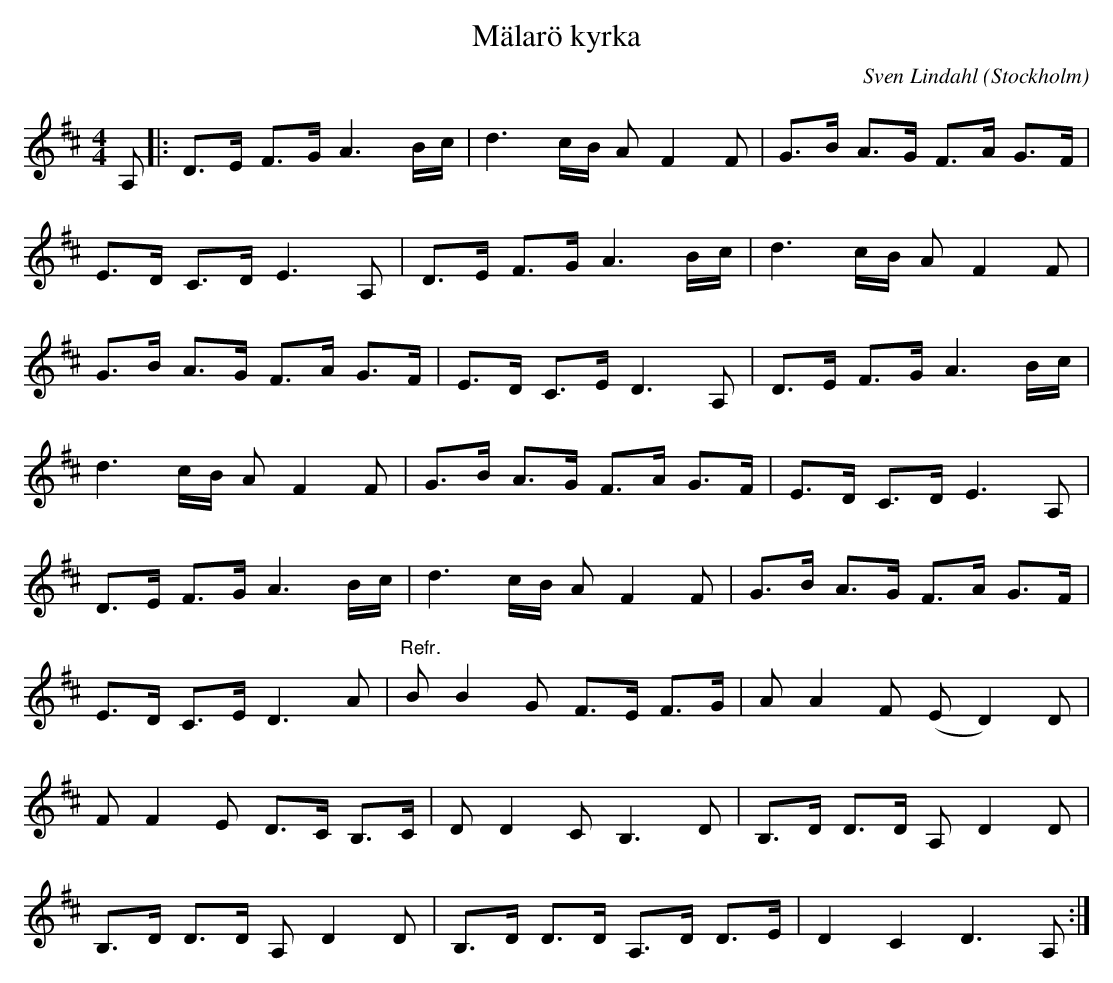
X:1
T:Mälarö kyrka
C:Sven Lindahl
O:Stockholm
L:1/8
M:4/4
K:D
A, |: D>E F>G A3 B/c/ | d3 c/B/ A F2 F | G>B A>G F>A G>F |
E>D C>D E3 A, | D>E F>G A3 B/c/ | d3 c/B/ A F2 F |
G>B A>G F>A G>F | E>D C>E D3 A, | D>E F>G A3 B/c/ |
d3 c/B/ A F2 F | G>B A>G F>A G>F | E>D C>D E3 A, |
D>E F>G A3 B/c/ | d3 c/B/ A F2 F | G>B A>G F>A G>F |
E>D C>E D3 A | "^Refr." B B2 G F>E F>G | A A2 F (E D2) D |
F F2 E D>C B,>C | D D2 C B,3 D | B,>D D>D A, D2 D |
B,>D D>D A, D2 D | B,>D D>D A,>D D>E | D2 C2 D3 A, :|
